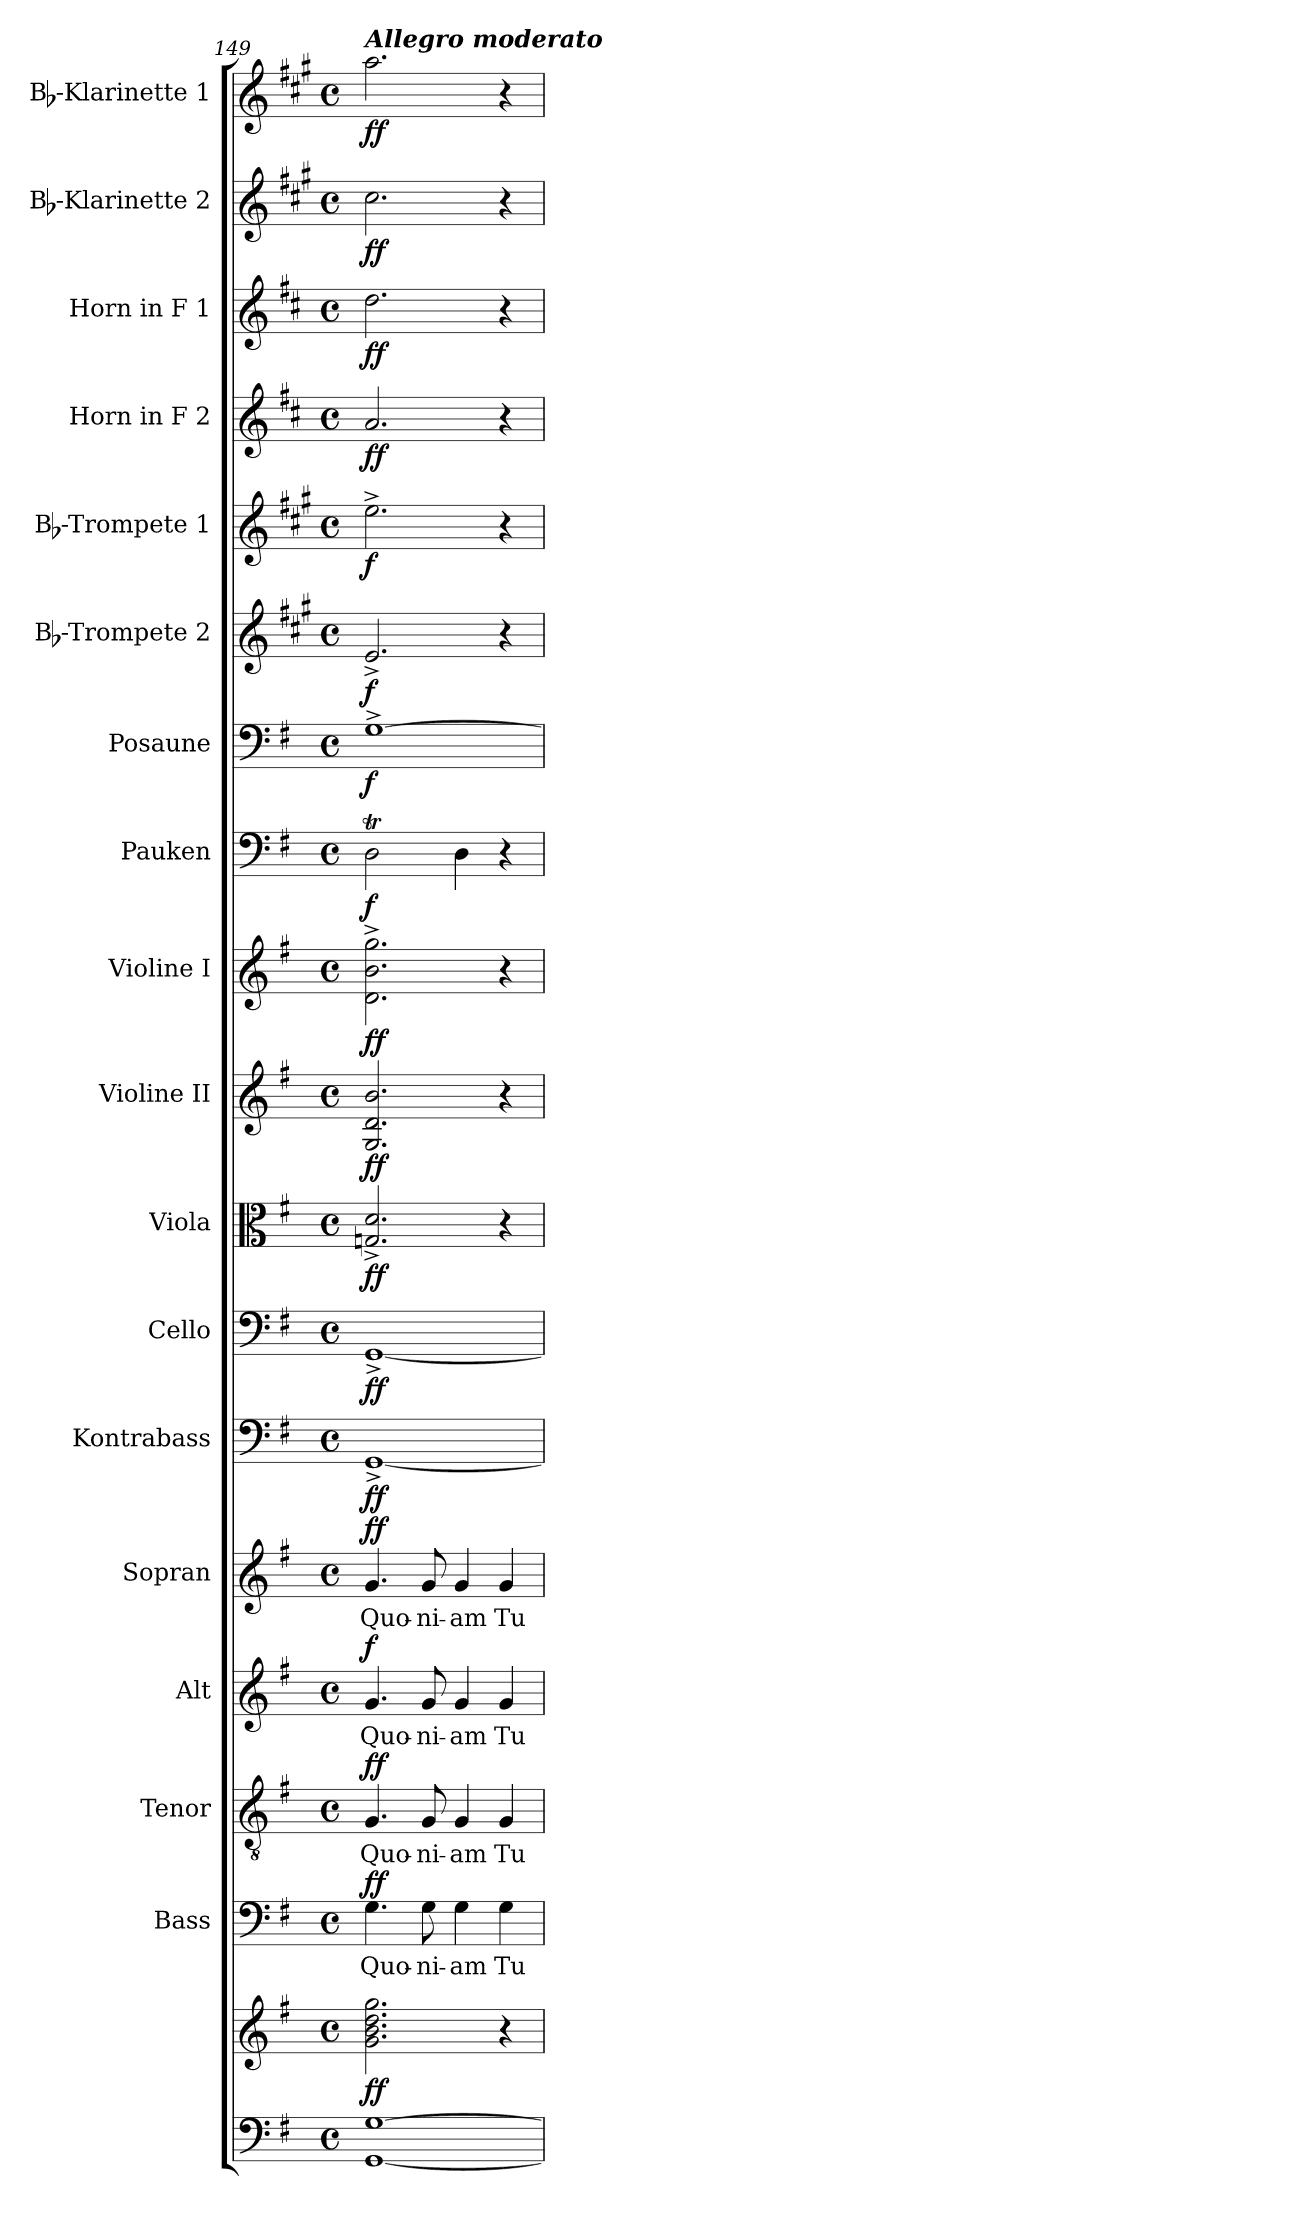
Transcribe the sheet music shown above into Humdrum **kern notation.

**kern	**kern	**dynam	**kern	**text	**dynam	**kern	**text	**dynam	**kern	**text	**dynam	**kern	**text	**dynam	**kern	**dynam	**kern	**dynam	**kern	**dynam	**kern	**dynam	**kern	**dynam	**kern	**dynam	**kern	**dynam	**kern	**dynam	**kern	**dynam	**kern	**dynam	**kern	**dynam	**kern	**dynam	**kern	**dynam
*part18	*part18	*part18	*part17	*part17	*part17	*part16	*part16	*part16	*part15	*part15	*part15	*part14	*part14	*part14	*part13	*part13	*part12	*part12	*part11	*part11	*part10	*part10	*part9	*part9	*part8	*part8	*part7	*part7	*part6	*part6	*part5	*part5	*part4	*part4	*part3	*part3	*part2	*part2	*part1	*part1
*staff19	*staff18	*staff18/19	*staff17	*staff17	*staff17	*staff16	*staff16	*staff16	*staff15	*staff15	*staff15	*staff14	*staff14	*staff14	*staff13	*staff13	*staff12	*staff12	*staff11	*staff11	*staff10	*staff10	*staff9	*staff9	*staff8	*staff8	*staff7	*staff7	*staff6	*staff6	*staff5	*staff5	*staff4	*staff4	*staff3	*staff3	*staff2	*staff2	*staff1	*staff1
*	*	*	*I"Bass	*	*	*I"Tenor	*	*	*I"Alt	*	*	*I"Sopran	*	*	*I"Kontrabass	*	*I"Cello	*	*I"Viola	*	*I"Violine II	*	*I"Violine I	*	*I"Pauken	*	*I"Posaune	*	*I"Bb-Trompete 2	*	*I"Bb-Trompete 1	*	*I"Horn in F 2	*	*I"Horn in F 1	*	*I"Bb-Klarinette 2	*	*I"Bb-Klarinette 1	*
*	*	*	*I'B.	*	*	*I'T.	*	*	*I'A.	*	*	*I'S.	*	*	*I'Kb.	*	*	*	*I'Vla.	*	*I'Vl. II	*	*I'Vl. I	*	*I'Pk.	*	*I'Pos.	*	*I'Bb Trp. 2	*	*I'Bb Trp. 1	*	*	*	*	*	*I'Bb Kl. 2	*	*I'Bb Kl. 1	*
!!LO:PB:g=z
*clefF4	*clefG2	*	*clefF4	*	*	*clefGv2	*	*	*clefG2	*	*	*clefG2	*	*	*clefF4	*	*clefF4	*	*clefC3	*	*clefG2	*	*clefG2	*	*clefF4	*	*clefF4	*	*clefG2	*	*clefG2	*	*clefG2	*	*clefG2	*	*clefG2	*	*clefG2	*
*	*	*	*	*	*	*	*	*	*	*	*	*	*	*	*ITrd7c12	*	*	*	*	*	*	*	*	*	*	*	*	*	*ITrd1c2	*	*ITrd1c2	*	*ITrd4c7	*	*ITrd4c7	*	*ITrd1c2	*	*ITrd1c2	*
*k[f#]	*k[f#]	*	*k[f#]	*	*	*k[f#]	*	*	*k[f#]	*	*	*k[f#]	*	*	*k[f#]	*	*k[f#]	*	*k[f#]	*	*k[f#]	*	*k[f#]	*	*k[f#]	*	*k[f#]	*	*k[f#]	*	*k[f#]	*	*k[f#]	*	*k[f#]	*	*k[f#]	*	*k[f#]	*
*G:	*G:	*	*G:	*	*	*G:	*	*	*G:	*	*	*G:	*	*	*G:	*	*G:	*	*G:	*	*G:	*	*G:	*	*G:	*	*G:	*	*G:	*	*G:	*	*G:	*	*G:	*	*G:	*	*G:	*
*M4/4	*M4/4	*	*M4/4	*	*	*M4/4	*	*	*M4/4	*	*	*M4/4	*	*	*M4/4	*	*M4/4	*	*M4/4	*	*M4/4	*	*M4/4	*	*M4/4	*	*M4/4	*	*M4/4	*	*M4/4	*	*M4/4	*	*M4/4	*	*M4/4	*	*M4/4	*
*met(c)	*met(c)	*	*met(c)	*	*	*met(c)	*	*	*met(c)	*	*	*met(c)	*	*	*met(c)	*	*met(c)	*	*met(c)	*	*met(c)	*	*met(c)	*	*met(c)	*	*met(c)	*	*met(c)	*	*met(c)	*	*met(c)	*	*met(c)	*	*met(c)	*	*met(c)	*
=149	=149	=149	=149	=149	=149	=149	=149	=149	=149	=149	=149	=149	=149	=149	=149	=149	=149	=149	=149	=149	=149	=149	=149	=149	=149	=149	=149	=149	=149	=149	=149	=149	=149	=149	=149	=149	=149	=149	=149	=149
!	!	!	!	!	!	!	!	!	!	!	!	!	!	!	!	!	!	!	!	!	!	!	!	!	!	!	!	!	!	!	!	!	!	!	!	!	!	!	!LO:TX:a:Bi:t=Allegro moderato	!
!	!	!LO:DY:b	!	!LO:LY:b	!LO:DY:a	!	!LO:LY:b	!LO:DY:a	!	!LO:LY:b	!LO:DY:a	!	!LO:LY:b	!LO:DY:a	!	!LO:DY:b	!	!LO:DY:b	!	!LO:DY:b	!	!LO:DY:b	!	!LO:DY:b	!	!LO:DY:b	!	!LO:DY:b	!	!LO:DY:b	!	!LO:DY:b	!	!LO:DY:b	!	!LO:DY:b	!	!LO:DY:b	!	!LO:DY:b
[1GG [1G	2.g\ 2.b\ 2.dd\ 2.gg\	ff	4.G\	Quo-	ff	4.G/	Quo-	ff	4.g/	Quo-	f	4.g/	Quo-	ff	[1GGG^>	ff	[1GG^>	ff	2.Gn/^< 2.d/^<	ff	2.G/ 2.d/ 2.b/	ff	2.d\^> 2.b\^> 2.gg\^>	ff	2DT\	f	[1G^>	f	2.d^</	f	2.dd^>\	f	2.d/	ff	2.g\	ff	2.b\	ff	2.gg\	ff
!	!	!	!	!LO:LY:b	!	!	!LO:LY:b	!	!	!LO:LY:b	!	!	!LO:LY:b	!	!	!	!	!	!	!	!	!	!	!	!	!	!	!	!	!	!	!	!	!	!	!	!	!	!	!
.	.	.	8G\	-ni-	.	8G/	-ni-	.	8g/	-ni-	.	8g/	-ni-	.	.	.	.	.	.	.	.	.	.	.	.	.	.	.	.	.	.	.	.	.	.	.	.	.	.	.
!	!	!	!	!LO:LY:b	!	!	!LO:LY:b	!	!	!LO:LY:b	!	!	!LO:LY:b	!	!	!	!	!	!	!	!	!	!	!	!	!	!	!	!	!	!	!	!	!	!	!	!	!	!	!
.	.	.	4G\	-am	.	4G/	-am	.	4g/	-am	.	4g/	-am	.	.	.	.	.	.	.	.	.	.	.	4D\	.	.	.	.	.	.	.	.	.	.	.	.	.	.	.
!	!	!	!	!LO:LY:b	!	!	!LO:LY:b	!	!	!LO:LY:b	!	!	!LO:LY:b	!	!	!	!	!	!	!	!	!	!	!	!	!	!	!	!	!	!	!	!	!	!	!	!	!	!	!
.	4r	.	4G\	Tu	.	4G/	Tu	.	4g/	Tu	.	4g/	Tu	.	.	.	.	.	4r	.	4r	.	4r	.	4r	.	.	.	4r	.	4r	.	4r	.	4r	.	4r	.	4r	.
=	=	=	=	=	=	=	=	=	=	=	=	=	=	=	=	=	=	=	=	=	=	=	=	=	=	=	=	=	=	=	=	=	=	=	=	=	=	=	=	=
*-	*-	*-	*-	*-	*-	*-	*-	*-	*-	*-	*-	*-	*-	*-	*-	*-	*-	*-	*-	*-	*-	*-	*-	*-	*-	*-	*-	*-	*-	*-	*-	*-	*-	*-	*-	*-	*-	*-	*-	*-
